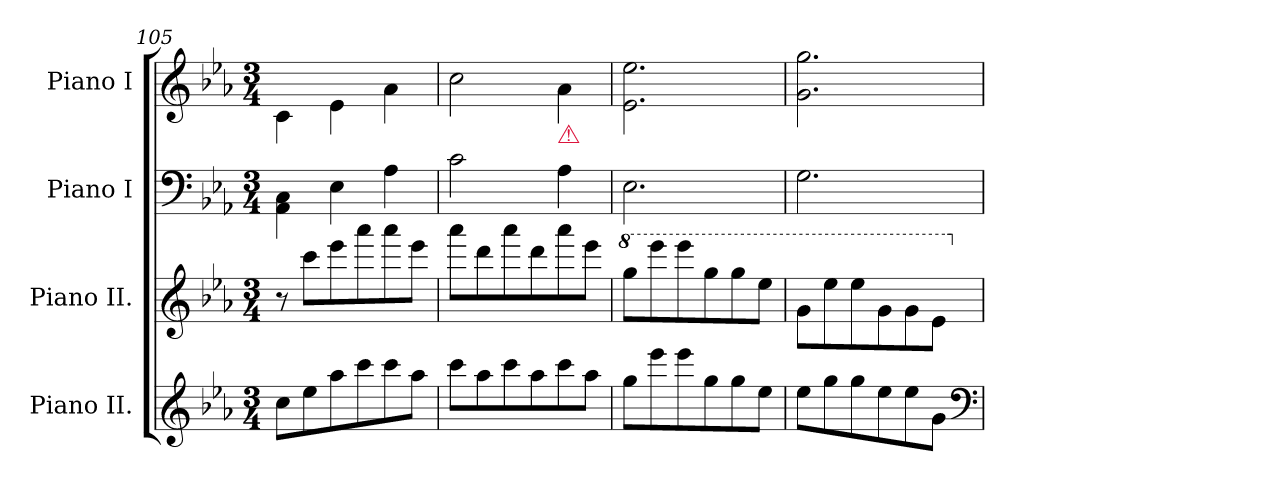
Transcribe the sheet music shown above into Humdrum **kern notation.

**kern	**kern	**kern	**kern
*part4	*part3	*part2	*part1
*staff4	*staff3	*staff2	*staff1
*I"Piano II.	*I"Piano II.	*I"Piano I	*I"Piano I
*clefG2	*clefG2	*clefF4	*clefG2
*k[b-e-a-]	*k[b-e-a-]	*k[b-e-a-]	*k[b-e-a-]
*M3/4	*M3/4	*M3/4	*M3/4
=105	=105	=105	=105
8cc\L	8r	4AA-\ 4C\	4c\
8ee-\	8ccc\L	.	.
8aa-\	8eee-\	4E-\	4e-\
8ccc\	8aaa-\	.	.
8ccc\	8aaa-\	4A-\	4a-\
8aa-\J	8eee-\J	.	.
=106	=106	=106	=106
8ccc\L	8aaa-\L	2c\	2cc\
8aa-\	8ddd\	.	.
8ccc\	8aaa-\	.	.
8aa-\	8ddd\	.	.
!	!	!	!LO:TX:b:color=crimson:t=⚠
8ccc\	8aaa-\	4A-\	4a-\
8aa-\J	8eee-\J	.	.
=107	=107	=107	=107
*	*8va	*	*
8gg\L	8ggg\L	2.E-\	2.e-\ 2.ee-\
8eee-\	8eeee-\	.	.
8eee-\	8eeee-\	.	.
8gg\	8ggg\	.	.
8gg\	8ggg\	.	.
8ee-\J	8eee-\J	.	.
=108	=108	=108	=108
8ee-\L	8gg\L	2.G\	2.g\ 2.gg\
8gg\	8eee-\	.	.
8gg\	8eee-\	.	.
8ee-\	8gg\	.	.
8ee-\	8gg\	.	.
8g\J	8ee-\J	.	.
*clefF4	*	*	*
*	*X8va	*	*
=	=	=	=
*-	*-	*-	*-
